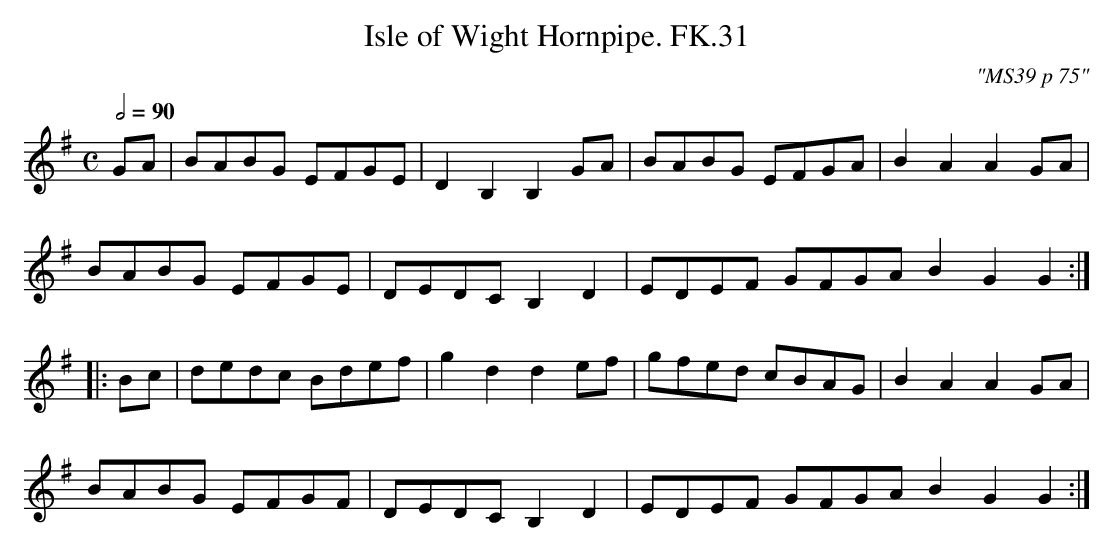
X:1
T:Isle of Wight Hornpipe. FK.31
M:C
L:1/8
Q:1/2=90
C:"MS39 p 75"
K:G
GA | BABG EFGE | D2 B,2 B,2 GA | BABG EFGA | B2 A2 A2 GA |
BABG EFGE | DEDC B,2 D2 | EDEF GFGA B2 G2 G2 :|
|:Bc | dedc Bdef | g2 d2 d2 ef | gfed cBAG | B2 A2 A2 GA |
BABG EFGF | DEDC B,2 D2 | EDEF GFGA B2 G2 G2 :|
